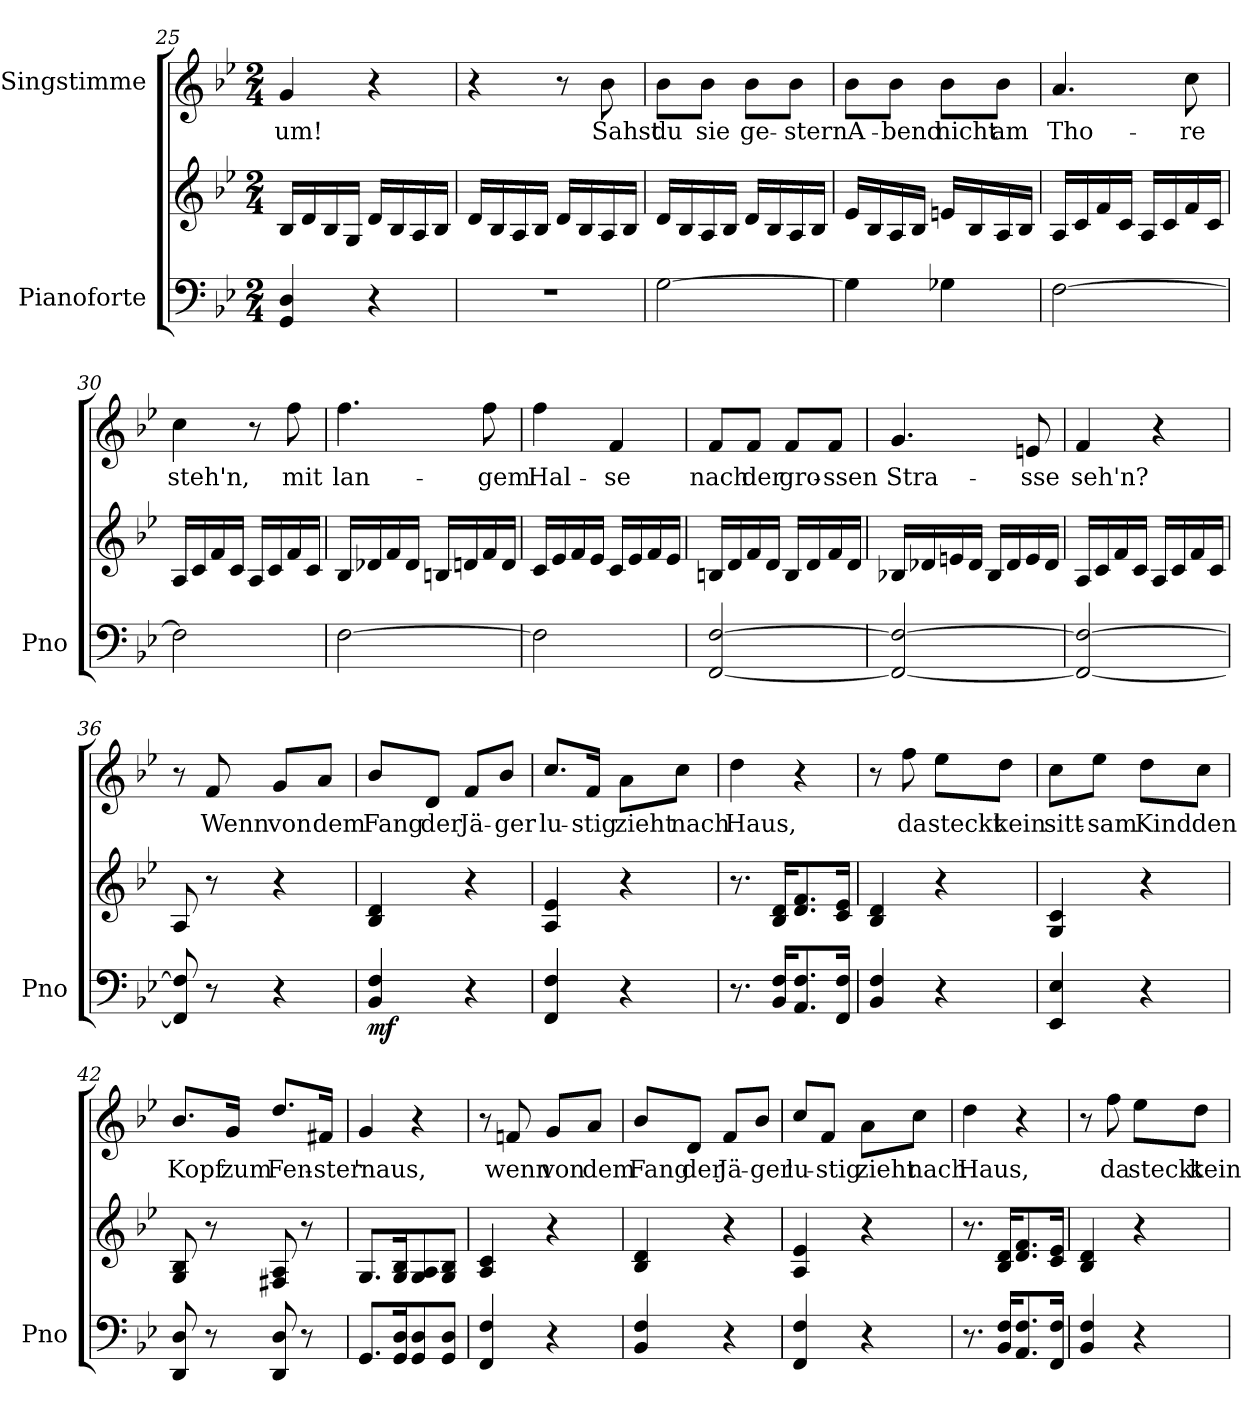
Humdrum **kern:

**kern	**kern	**dynam	**kern	**text
*part2	*part2	*part2	*part1	*part1
*staff3	*staff2	*staff2/3	*staff1	*staff1
*I"Pianoforte	*	*	*I"Singstimme	*
*I'Pno	*	*	*	*
!!LO:LB:g=z
*clefF4	*clefG2	*	*clefG2	*
*k[b-e-]	*k[b-e-]	*	*k[b-e-]	*
*M2/4	*M2/4	*	*M2/4	*
=25	=25	=25	=25	=25
!	!	!	!	!LO:LY:b
4GG/ 4D/	16B-/LL	.	4g/	um!
.	16d/	.	.	.
.	16B-/	.	.	.
.	16G/JJ	.	.	.
4r	16d/LL	.	4r	.
.	16B-/	.	.	.
.	16A/	.	.	.
.	16B-/JJ	.	.	.
=26	=26	=26	=26	=26
2r	16d/LL	.	4r	.
.	16B-/	.	.	.
.	16A/	.	.	.
.	16B-/JJ	.	.	.
.	16d/LL	.	8r	.
.	16B-/	.	.	.
!	!	!	!	!LO:LY:b
.	16A/	.	8b-\	Sahst
.	16B-/JJ	.	.	.
=27	=27	=27	=27	=27
!	!	!	!	!LO:LY:b
[2G\	16d/LL	.	8b-\L	du
.	16B-/	.	.	.
!	!	!	!	!LO:LY:b
.	16A/	.	8b-\J	sie
.	16B-/JJ	.	.	.
!	!	!	!	!LO:LY:b
.	16d/LL	.	8b-\L	ge-
.	16B-/	.	.	.
!	!	!	!	!LO:LY:b
.	16A/	.	8b-\J	-stern
.	16B-/JJ	.	.	.
=28	=28	=28	=28	=28
!	!	!	!	!LO:LY:b
4G\]	16e-/LL	.	8b-\L	A-
.	16B-/	.	.	.
!	!	!	!	!LO:LY:b
.	16A/	.	8b-\J	-bend
.	16B-/JJ	.	.	.
!	!	!	!	!LO:LY:b
4G-X\	16en/LL	.	8b-\L	nicht
.	16B-/	.	.	.
!	!	!	!	!LO:LY:b
.	16A/	.	8b-\J	am
.	16B-/JJ	.	.	.
!!LO:LB:g=z
=29	=29	=29	=29	=29
!	!	!	!	!LO:LY:b
[2F\	16A/LL	.	4.a/	Tho-
.	16c/	.	.	.
.	16f/	.	.	.
.	16c/JJ	.	.	.
.	16A/LL	.	.	.
.	16c/	.	.	.
!	!	!	!	!LO:LY:b
.	16f/	.	8cc\	-re
.	16c/JJ	.	.	.
!!LO:LB:g=z
=30	=30	=30	=30	=30
!	!	!	!	!LO:LY:b
2F\]	16A/LL	.	4cc\	steh'n,
.	16c/	.	.	.
.	16f/	.	.	.
.	16c/JJ	.	.	.
.	16A/LL	.	8r	.
.	16c/	.	.	.
!	!	!	!	!LO:LY:b
.	16f/	.	8ff\	mit
.	16c/JJ	.	.	.
=31	=31	=31	=31	=31
!	!	!	!	!LO:LY:b
[2F\	16B-/LL	.	4.ff\	lan-
.	16d-X/	.	.	.
.	16f/	.	.	.
.	16d-/JJ	.	.	.
.	16Bn/LL	.	.	.
.	16dn/	.	.	.
!	!	!	!	!LO:LY:b
.	16f/	.	8ff\	-gem
.	16d/JJ	.	.	.
=32	=32	=32	=32	=32
!	!	!	!	!LO:LY:b
2F\]	16c/LL	.	4ff\	Hal-
.	16e-/	.	.	.
.	16f/	.	.	.
.	16e-/JJ	.	.	.
!	!	!	!	!LO:LY:b
.	16c/LL	.	4f/	-se
.	16e-/	.	.	.
.	16f/	.	.	.
.	16e-/JJ	.	.	.
=33	=33	=33	=33	=33
!	!	!	!	!LO:LY:b
[2FF/ [2F/	16Bn/LL	.	8f/L	nach
.	16d/	.	.	.
!	!	!	!	!LO:LY:b
.	16f/	.	8f/J	der
.	16d/JJ	.	.	.
!	!	!	!	!LO:LY:b
.	16B/LL	.	8f/L	gro-
.	16d/	.	.	.
!	!	!	!	!LO:LY:b
.	16f/	.	8f/J	-ssen
.	16d/JJ	.	.	.
!!LO:PB:g=z
=34	=34	=34	=34	=34
!	!	!	!	!LO:LY:b
2FF/_ 2F/_	16B-X/LL	.	4.g/	Stra-
.	16d-X/	.	.	.
.	16en/	.	.	.
.	16d-/JJ	.	.	.
.	16B-/LL	.	.	.
.	16d-/	.	.	.
!	!	!	!	!LO:LY:b
.	16e/	.	8en/	-sse
.	16d-/JJ	.	.	.
!!LO:LB:g=z
=35	=35	=35	=35	=35
!	!	!	!	!LO:LY:b
2FF/_ 2F/_	16A/LL	.	4f/	seh'n?
.	16c/	.	.	.
.	16f/	.	.	.
.	16c/JJ	.	.	.
.	16A/LL	.	4r	.
.	16c/	.	.	.
.	16f/	.	.	.
.	16c/JJ	.	.	.
=36	=36	=36	=36	=36
8FF/] 8F/]	8A/	.	8r	.
!	!	!	!	!LO:LY:b
8r	8r	.	8f/	Wenn
!	!	!	!	!LO:LY:b
4r	4r	.	8g/L	von
!	!	!	!	!LO:LY:b
.	.	.	8a/J	dem
=37	=37	=37	=37	=37
!	!	!LO:DY:b=2	!	!LO:LY:b
4BB-/ 4F/	4B-/ 4d/	mf	8b-/L	Fang
!	!	!	!	!LO:LY:b
.	.	.	8d/J	der
!	!	!	!	!LO:LY:b
4r	4r	.	8f/L	Jä-
!	!	!	!	!LO:LY:b
.	.	.	8b-/J	-ger
=38	=38	=38	=38	=38
!	!	!	!	!LO:LY:b
4FF/ 4F/	4A/ 4e-/	.	8.cc/L	lu-
!	!	!	!	!LO:LY:b
.	.	.	16f/Jk	-stig
!	!	!	!	!LO:LY:b
4r	4r	.	8a\L	zieht
!	!	!	!	!LO:LY:b
.	.	.	8cc\J	nach
=39	=39	=39	=39	=39
!	!	!	!	!LO:LY:b
8.r	8.r	.	4dd\	Haus,
16BB-/ 16F/KL	16B-/ 16d/KL	.	.	.
8.AA/ 8.F/	8.d/ 8.f/	.	4r	.
16FF/ 16F/Jk	16c/ 16e-/Jk	.	.	.
!!LO:LB:g=z
=40	=40	=40	=40	=40
4BB-/ 4F/	4B-/ 4d/	.	8r	.
!	!	!	!	!LO:LY:b
.	.	.	8ff\	da
!	!	!	!	!LO:LY:b
4r	4r	.	8ee-\L	steckt
!	!	!	!	!LO:LY:b
.	.	.	8dd\J	kein
=41	=41	=41	=41	=41
!	!	!	!	!LO:LY:b
4EE-/ 4E-/	4G/ 4c/	.	8cc\L	sitt-
!	!	!	!	!LO:LY:b
.	.	.	8ee-\J	-sam
!	!	!	!	!LO:LY:b
4r	4r	.	8dd\L	Kind
!	!	!	!	!LO:LY:b
.	.	.	8cc\J	den
=42	=42	=42	=42	=42
!	!	!	!	!LO:LY:b
8DD/ 8D/	8G/ 8B-/	.	8.b-/L	Kopf
8r	8r	.	.	.
!	!	!	!	!LO:LY:b
.	.	.	16g/Jk	zum
!	!	!	!	!LO:LY:b
8DD/ 8D/	8F#X/ 8A/	.	8.dd/L	Fen-
8r	8r	.	.	.
!	!	!	!	!LO:LY:b
.	.	.	16f#X/Jk	-ster
=43	=43	=43	=43	=43
!	!	!	!	!LO:LY:b
8.GG/L	8.G/L	.	4g/	'naus,
16GG/ 16D/K	16G/ 16B-/K	.	.	.
8GG/ 8D/	8G/ 8A/	.	4r	.
8GG/ 8D/J	8G/ 8B-/J	.	.	.
=44	=44	=44	=44	=44
4FF/ 4F/	4A/ 4c/	.	8r	.
!	!	!	!	!LO:LY:b
.	.	.	8fn/	wenn
!	!	!	!	!LO:LY:b
4r	4r	.	8g/L	von
!	!	!	!	!LO:LY:b
.	.	.	8a/J	dem
!!LO:PB:g=z
=45	=45	=45	=45	=45
!	!	!	!	!LO:LY:b
4BB-/ 4F/	4B-/ 4d/	.	8b-/L	Fang
!	!	!	!	!LO:LY:b
.	.	.	8d/J	der
!	!	!	!	!LO:LY:b
4r	4r	.	8f/L	Jä-
!	!	!	!	!LO:LY:b
.	.	.	8b-/J	-ger
=46	=46	=46	=46	=46
!	!	!	!	!LO:LY:b
4FF/ 4F/	4A/ 4e-/	.	8cc/L	lu-
!	!	!	!	!LO:LY:b
.	.	.	8f/J	-stig
!	!	!	!	!LO:LY:b
4r	4r	.	8a\L	zieht
!	!	!	!	!LO:LY:b
.	.	.	8cc\J	nach
=47	=47	=47	=47	=47
!	!	!	!	!LO:LY:b
8.r	8.r	.	4dd\	Haus,
16BB-/ 16F/KL	16B-/ 16d/KL	.	.	.
8.AA/ 8.F/	8.d/ 8.f/	.	4r	.
16FF/ 16F/Jk	16c/ 16e-/Jk	.	.	.
=48	=48	=48	=48	=48
4BB-/ 4F/	4B-/ 4d/	.	8r	.
!	!	!	!	!LO:LY:b
.	.	.	8ff\	da
!	!	!	!	!LO:LY:b
4r	4r	.	8ee-\L	steckt
!	!	!	!	!LO:LY:b
.	.	.	8dd\J	kein
=	=	=	=	=
*-	*-	*-	*-	*-
